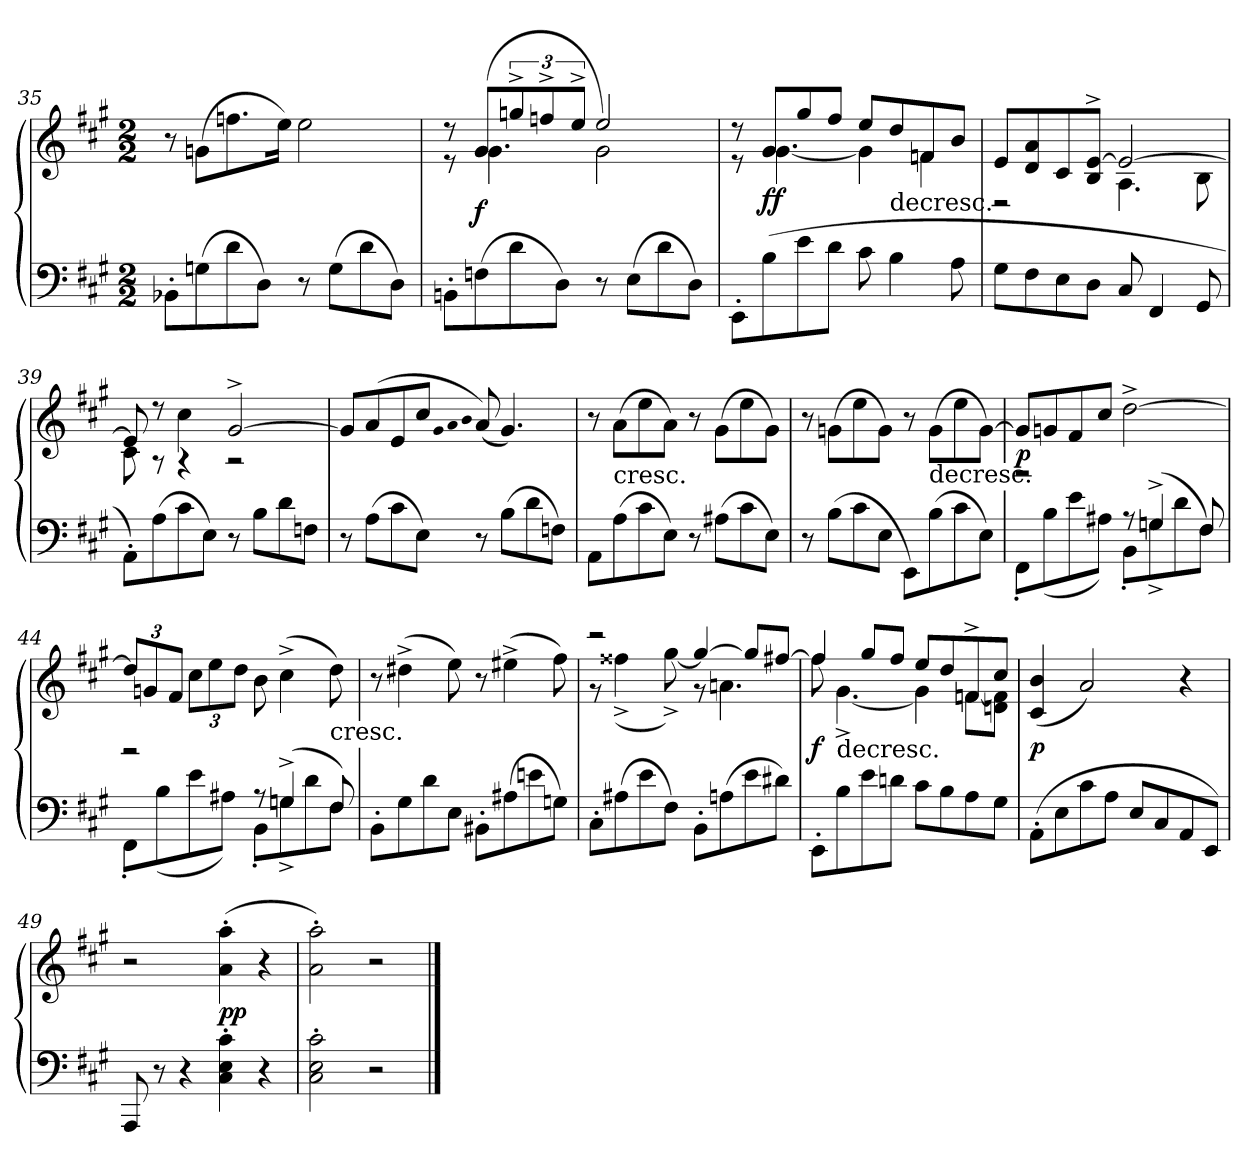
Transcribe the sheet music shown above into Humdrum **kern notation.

**kern	**kern	**dynam
*part1	*part1	*part1
*staff2	*staff1	*staff1/2
*clefF4	*clefG2	*
*k[f#c#g#]	*k[f#c#g#]	*
*A:	*A:	*
*M2/2	*M2/2	*
=35	=35	=35
8BB-X'\L	8r	.
(8Gn\	(8gn\L	.
8d\	8.ffn\	.
8D\J)	.	.
.	16ee\Jk)	.
8r	2ee\	.
(8G\L	.	.
8d\	.	.
8D\J)	.	.
=36	=36	=36
*	*^	*
8BBn'\L	8r	8r	.
(8Fn\	(8g#/L	4.g#\	f
8d\	12ggn^/	.	.
.	12ffn^/	.	.
8D\J)	.	.	.
.	12ee^/J	.	.
8r	2ee/	2g#\)	.
(8E\L	.	.	.
8d\	.	.	.
8D\J)	.	.	.
=37	=37	=37	=37
8EE'\L	8r	8r	.
(8B\	8g#/L	[4.g#\	ff
8e\	8gg#/	.	.
8d\J	8ff#/J	.	.
8c#\	8ee/L	4g#\]	.
!	!LO:TX:c:t=decresc.	!	!
4B\	8dd/	.	.
.	8fn/	4fn\	.
8A\	8b/J	.	.
=38	=38	=38	=38
8G#\L	8e/L	2r	.
8F#\	8d/ 8a/	.	.
8E\	8c#/	.	.
8D\J	8B^/ [8e^/J	.	.
8C#/	2e/_	4.A\	.
4FF#/	.	.	.
8GG#/	.	8B\	.
=39	=39	=39	=39
8AA'\L)	8e/]	8c#\	.
(8A\	8r	8r	.
8c#\	4cc#\	4r	.
8E\J)	.	.	.
8r	[2g#^/	2r	.
8B\L	.	.	.
8d\	.	.	.
8Fn\J	.	.	.
*	*v	*v	*
=40	=40	=40
8r	8g#/L]	.
(8A\L	(8a/	.
8c#\	8e/	.
8E\J)	8cc#/J	.
.	qg#	.
.	qa	.
.	qb	.
8r	(8a/)	.
(8B\L	4.g#/)	.
8d\	.	.
8Fn\J)	.	.
=41	=41	=41
8AA\L	8r	.
!	!LO:TX:c:t=cresc.	!
(8A\	(8a\L	.
8c#\	8ee\	.
8E\J)	8a\J)	.
8r	8r	.
(8A#X\L	(8g#\L	.
8c#\	8ee\	.
8E\J)	8g#\J)	.
=42	=42	=42
8r	8r	.
(8B\L	(8gn\L	.
8c#\	8ee\	.
8E\J	8g\J)	.
8EE/L)	8r	.
!	!LO:TX:c:t=decresc.	!
(8B\	(8g\L	.
8c#\	8ee\	.
8E\J)	[8g\J)	.
=43	=43	=43
*^	*	*
2r	8FF#'\L	8g/L]	p
.	(8B\	8gn/	.
.	8e\	8f#/	.
.	8A#X\J)	8cc#/J	.
8r	8BB'\L	[2dd^\	.
(4Gn^/	8Gn^\	.	.
.	8d\	.	.
8F#/	8F#\J)	.	.
=44	=44	=44	=44
2r	8FF#'\L	12dd/L]	.
.	.	12gn/	.
.	(8B\	.	.
.	.	12f#/J	.
.	8e\	12cc#\L	.
.	.	12ee\	.
.	8A#X\J)	.	.
.	.	12dd\J	.
8r	8BB'\L	8b\	.
(4Gn^/	8Gn^\	(4cc#^\	.
.	8d\	.	.
!	!	!LO:TX:c:t=cresc.	!
8F#/)	8F#\J	8dd\)	.
*v	*v	*	*
=45	=45	=45
8BB'\L	8r	.
8G#\	(4dd#X^\	.
8d\	.	.
8E\J	8ee\)	.
8BB#X'\L	8r	.
(8A#X\	(4ee#X^\	.
8en\	.	.
8Gn\J)	8ff#\)	.
=46	=46	=46
*	*^	*
8C#'\L	2r	8r	.
(8A#X\	.	(4ff##X^\	.
8e\	.	.	.
8F#\J)	.	[8gg#^\)	.
8BB'\L	4gg#/_	8r	.
(8An\	.	4.an\	.
8e\	8gg#/L]	.	.
8d#X\J)	[8ff#X/J	.	.
=47	=47	=47	=47
8EE'\L	4ff#/]	8ff#\	f
!	!	!LO:TX:c:t=decresc.	!
8B\	.	[4.g#^\	.
8e\	8gg#/L	.	.
8dn\J	8ff#/J	.	.
8c#\L	8ee/L	4g#\]	.
8B\	8dd/	.	.
8A\	8fn^/	[8fn\L	.
8G#\J	8cc#/J	8dn\ 8f]\J	.
*	*v	*v	*
=48	=48	=48
(8AA'\L	(4c#/ 4b/	p
8E\	.	.
8c#\	2a/)	.
8A\J	.	.
8E/L	.	.
8C#/	.	.
8AA/	4r	.
8EE/J)	.	.
=49	=49	=49
8AAA/	2r	.
8r	.	.
4r	.	.
4C#'\ 4E'\ 4c#'\	(4a'\ 4aa'\	pp
4r	4r	.
=50	=50	=50
2C#'\ 2E'\ 2c#'\	2a'\ 2aa'\)	.
2r	2r	.
==	==	==
*-	*-	*-
